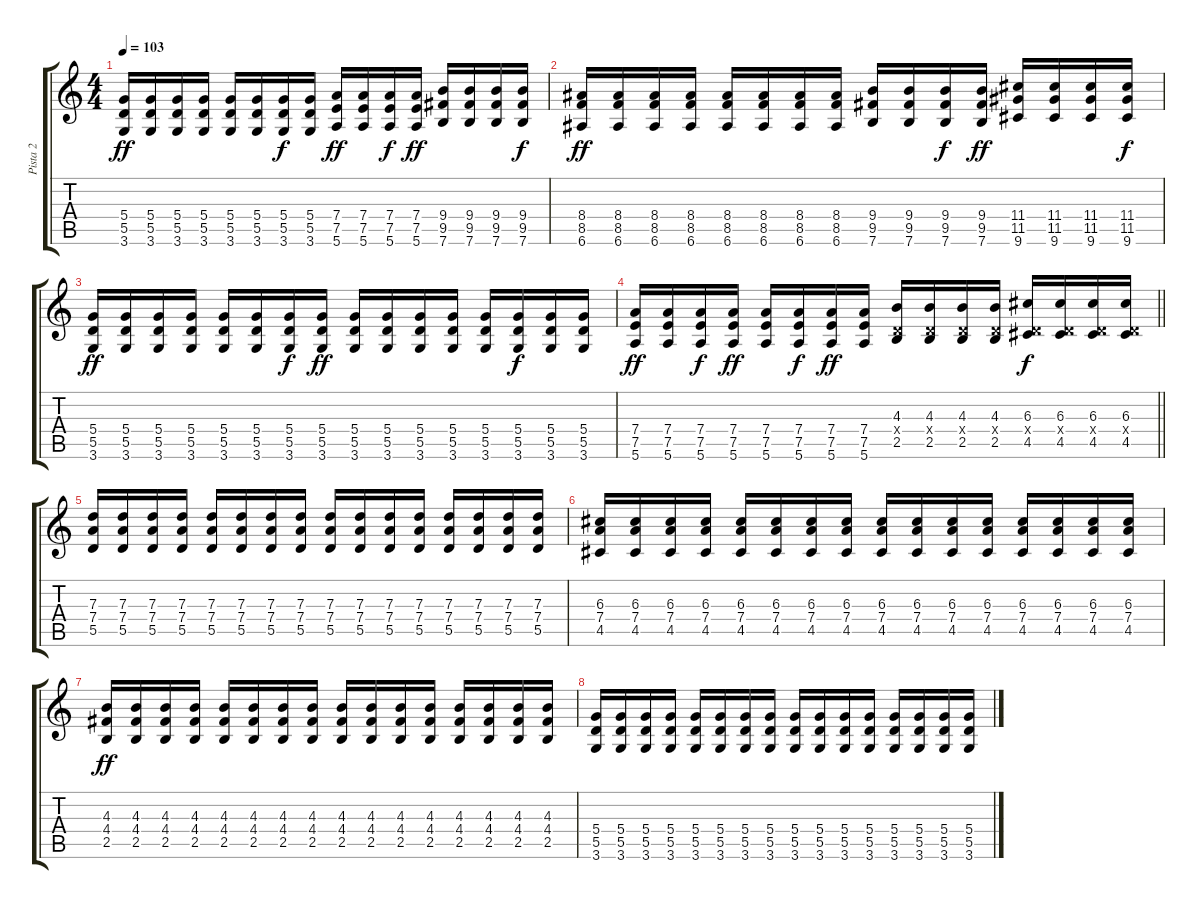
\track ("Pista 2" "Pista 2") {instrument distortionguitar}
\staff {score tabs}
\tuning (E4 B3 G3 D3 A2 E2) {hide}
\ts (4 4)
\tempo 103
\clef g2
\ks c
(5.4 5.5 3.6).16{dy ff} (5.4 5.5 3.6).16 (5.4 5.5 3.6).16 (5.4 5.5 3.6).16 (5.4 5.5 3.6).16 (5.4 5.5 3.6).16 (5.4 5.5 3.6).16{dy f} (5.4 5.5 3.6).16 (7.4 7.5 5.6).16{dy ff} (7.4 7.5 5.6).16 (7.4 7.5 5.6).16{dy f} (7.4 7.5 5.6).16{dy ff} (9.4 9.5 7.6).16 (9.4 9.5 7.6).16 (9.4 9.5 7.6).16 (9.4 9.5 7.6).16{dy f} |
(8.4 8.5 6.6).16{dy ff} (8.4 8.5 6.6).16 (8.4 8.5 6.6).16 (8.4 8.5 6.6).16 (8.4 8.5 6.6).16 (8.4 8.5 6.6).16 (8.4 8.5 6.6).16 (8.4 8.5 6.6).16 (9.4 9.5 7.6).16 (9.4 9.5 7.6).16 (9.4 9.5 7.6).16{dy f} (9.4 9.5 7.6).16{dy ff} (11.4 11.5 9.6).16 (11.4 11.5 9.6).16 (11.4 11.5 9.6).16 (11.4 11.5 9.6).16{dy f} |
(5.4 5.5 3.6).16{dy ff} (5.4 5.5 3.6).16 (5.4 5.5 3.6).16 (5.4 5.5 3.6).16 (5.4 5.5 3.6).16 (5.4 5.5 3.6).16 (5.4 5.5 3.6).16{dy f} (5.4 5.5 3.6).16{dy ff} (5.4 5.5 3.6).16 (5.4 5.5 3.6).16 (5.4 5.5 3.6).16 (5.4 5.5 3.6).16 (5.4 5.5 3.6).16 (5.4 5.5 3.6).16{dy f} (5.4 5.5 3.6).16 (5.4 5.5 3.6).16 |
\barLineRight lightlight
(7.4 7.5 5.6).16{dy ff} (7.4 7.5 5.6).16 (7.4 7.5 5.6).16{dy f} (7.4 7.5 5.6).16{dy ff} (7.4 7.5 5.6).16 (7.4 7.5 5.6).16{dy f} (7.4 7.5 5.6).16{dy ff} (7.4 7.5 5.6).16 (4.3 0.4{x} 2.5).16 (4.3 0.4{x} 2.5).16 (4.3 0.4{x} 2.5).16 (4.3 0.4{x} 2.5).16 (6.3 0.4{x} 4.5).16{dy f} (6.3 0.4{x} 4.5).16 (6.3 0.4{x} 4.5).16 (6.3 0.4{x} 4.5).16 |
(7.3 7.4 5.5).16 (7.3 7.4 5.5).16 (7.3 7.4 5.5).16 (7.3 7.4 5.5).16 (7.3 7.4 5.5).16 (7.3 7.4 5.5).16 (7.3 7.4 5.5).16 (7.3 7.4 5.5).16 (7.3 7.4 5.5).16 (7.3 7.4 5.5).16 (7.3 7.4 5.5).16 (7.3 7.4 5.5).16 (7.3 7.4 5.5).16 (7.3 7.4 5.5).16 (7.3 7.4 5.5).16 (7.3 7.4 5.5).16 |
(6.3 7.4 4.5).16 (6.3 7.4 4.5).16 (6.3 7.4 4.5).16 (6.3 7.4 4.5).16 (6.3 7.4 4.5).16 (6.3 7.4 4.5).16 (6.3 7.4 4.5).16 (6.3 7.4 4.5).16 (6.3 7.4 4.5).16 (6.3 7.4 4.5).16 (6.3 7.4 4.5).16 (6.3 7.4 4.5).16 (6.3 7.4 4.5).16 (6.3 7.4 4.5).16 (6.3 7.4 4.5).16 (6.3 7.4 4.5).16 |
(4.3 4.4 2.5).16{dy ff} (4.3 4.4 2.5).16 (4.3 4.4 2.5).16 (4.3 4.4 2.5).16 (4.3 4.4 2.5).16 (4.3 4.4 2.5).16 (4.3 4.4 2.5).16 (4.3 4.4 2.5).16 (4.3 4.4 2.5).16 (4.3 4.4 2.5).16 (4.3 4.4 2.5).16 (4.3 4.4 2.5).16 (4.3 4.4 2.5).16 (4.3 4.4 2.5).16 (4.3 4.4 2.5).16 (4.3 4.4 2.5).16 |
(5.4 5.5 3.6).16 (5.4 5.5 3.6).16 (5.4 5.5 3.6).16 (5.4 5.5 3.6).16 (5.4 5.5 3.6).16 (5.4 5.5 3.6).16 (5.4 5.5 3.6).16 (5.4 5.5 3.6).16 (5.4 5.5 3.6).16 (5.4 5.5 3.6).16 (5.4 5.5 3.6).16 (5.4 5.5 3.6).16 (5.4 5.5 3.6).16 (5.4 5.5 3.6).16 (5.4 5.5 3.6).16 (5.4 5.5 3.6).16
